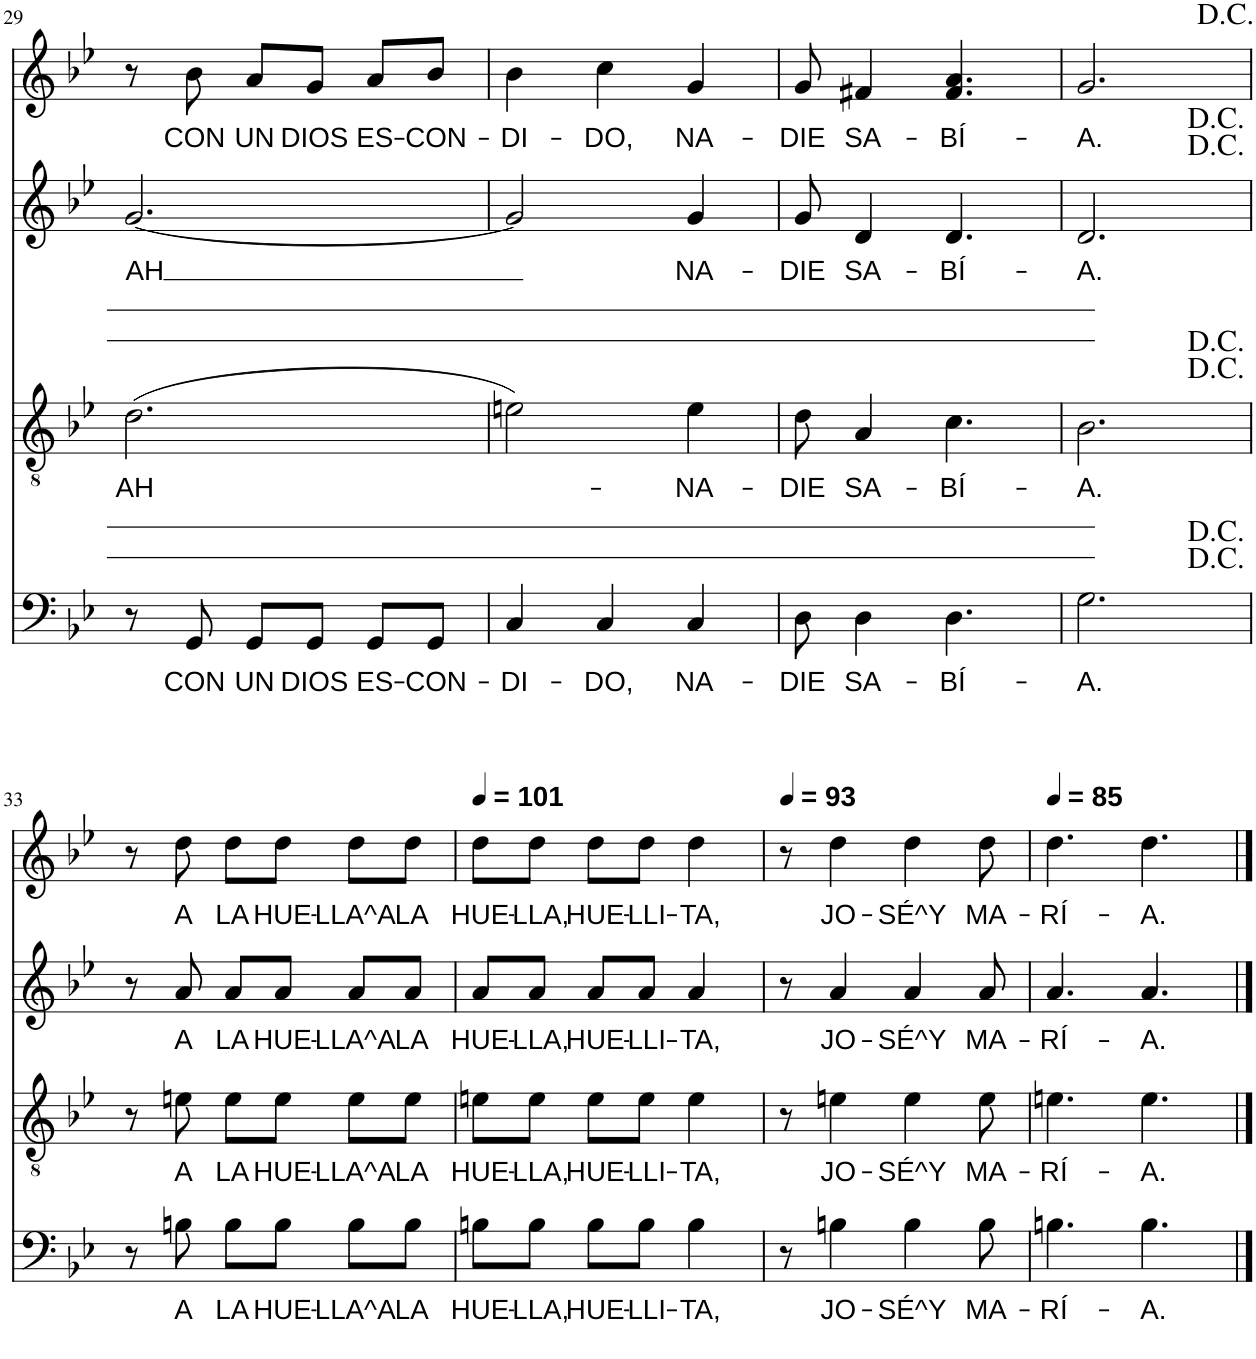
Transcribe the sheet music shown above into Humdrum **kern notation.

**kern	**text	**kern	**text	**kern	**text	**kern	**text
*part4	*part4	*part3	*part3	*part2	*part2	*part1	*part1
*staff4	*staff4	*staff3	*staff3	*staff2	*staff2	*staff1	*staff1
*I"B	*	*I"T	*	*I"C	*	*I"S	*
!!LO:PB:g=z
*clefF4	*	*clefGv2	*	*clefG2	*	*clefG2	*
*k[b-e-]	*	*k[b-e-]	*	*k[b-e-]	*	*k[b-e-]	*
*B-:	*	*B-:	*	*B-:	*	*B-:	*
*M3/4	*	*M3/4	*	*M3/4	*	*M3/4	*
=29	=29	=29	=29	=29	=29	=29	=29
!	!	!	!LO:LY:b	!	!LO:LY:b	!	!
8r	.	(2.d\	AH	[2.g/	AH	8r	.
!	!LO:LY:b	!	!	!	!	!	!LO:LY:b
8GG/	CON	.	.	.	.	8b-\	CON
!	!LO:LY:b	!	!	!	!	!	!LO:LY:b
8GG/L	UN	.	.	.	.	8a/L	UN
!	!LO:LY:b	!	!	!	!	!	!LO:LY:b
8GG/J	DIOS	.	.	.	.	8g/J	DIOS
!	!LO:LY:b	!	!	!	!	!	!LO:LY:b
8GG/L	ES-	.	.	.	.	8a/L	ES-
!	!LO:LY:b	!	!	!	!	!	!LO:LY:b
8GG/J	-CON-	.	.	.	.	8b-/J	-CON-
=30	=30	=30	=30	=30	=30	=30	=30
!	!LO:LY:b	!	!	!	!	!	!LO:LY:b
4C/	-DI-	2en\)	.	2g/]	.	4b-\	-DI-
!	!LO:LY:b	!	!	!	!	!	!LO:LY:b
4C/	-DO,	.	.	.	.	4cc\	-DO,
!	!LO:LY:b	!	!LO:LY:b	!	!LO:LY:b	!	!LO:LY:b
4C/	NA-	4e\	-NA-	4g/	NA-	4g/	NA-
=31	=31	=31	=31	=31	=31	=31	=31
!	!LO:LY:b	!	!LO:LY:b	!	!LO:LY:b	!	!LO:LY:b
8D\	-DIE	8d\	-DIE	8g/	-DIE	8g/	-DIE
!	!LO:LY:b	!	!LO:LY:b	!	!LO:LY:b	!	!LO:LY:b
4D\	SA-	4A/	SA-	4d/	SA-	4f#X/	SA-
!	!LO:LY:b	!	!LO:LY:b	!	!LO:LY:b	!	!LO:LY:b
4.D\	-BÍ-	4.c\	-BÍ-	4.d/	-BÍ-	4.f#/ 4.a/	-BÍ-
=32	=32	=32	=32	=32	=32	=32	=32
!	!LO:LY:b	!	!LO:LY:b	!	!LO:LY:b	!	!LO:LY:b
2.G\	-A.	2.B-\	-A.	2.d/	-A.	2.g/	-A.
!!LO:LB:g=z
=33	=33	=33	=33	=33	=33	=33	=33
8r	.	8r	.	8r	.	8r	.
!	!LO:LY:b	!	!LO:LY:b	!	!LO:LY:b	!	!LO:LY:b
8Bn\	A	8en\	A	8a/	A	8dd\	A
!	!LO:LY:b	!	!LO:LY:b	!	!LO:LY:b	!	!LO:LY:b
8B\L	LA	8e\L	LA	8a/L	LA	8dd\L	LA
!	!LO:LY:b	!	!LO:LY:b	!	!LO:LY:b	!	!LO:LY:b
8B\J	HUE-	8e\J	HUE-	8a/J	HUE-	8dd\J	HUE-
!	!LO:LY:b	!	!LO:LY:b	!	!LO:LY:b	!	!LO:LY:b
8B\L	-LLA^A	8e\L	-LLA^A	8a/L	-LLA^A	8dd\L	-LLA^A
!	!LO:LY:b	!	!LO:LY:b	!	!LO:LY:b	!	!LO:LY:b
8B\J	LA	8e\J	LA	8a/J	LA	8dd\J	LA
=34	=34	=34	=34	=34	=34	=34	=34
*	*	*	*	*	*	*MM101	*
!	!LO:LY:b	!	!LO:LY:b	!	!LO:LY:b	!	!LO:LY:b
8Bn\L	HUE-	8en\L	HUE-	8a/L	HUE-	8dd\L	HUE-
!	!LO:LY:b	!	!LO:LY:b	!	!LO:LY:b	!	!LO:LY:b
8B\J	-LLA,	8e\J	-LLA,	8a/J	-LLA,	8dd\J	-LLA,
!	!LO:LY:b	!	!LO:LY:b	!	!LO:LY:b	!	!LO:LY:b
8B\L	HUE-	8e\L	HUE-	8a/L	HUE-	8dd\L	HUE-
!	!LO:LY:b	!	!LO:LY:b	!	!LO:LY:b	!	!LO:LY:b
8B\J	-LLI-	8e\J	-LLI-	8a/J	-LLI-	8dd\J	-LLI-
!	!LO:LY:b	!	!LO:LY:b	!	!LO:LY:b	!	!LO:LY:b
4B\	-TA,	4e\	-TA,	4a/	-TA,	4dd\	-TA,
=35	=35	=35	=35	=35	=35	=35	=35
*	*	*	*	*	*	*MM93	*
8r	.	8r	.	8r	.	8r	.
!	!LO:LY:b	!	!LO:LY:b	!	!LO:LY:b	!	!LO:LY:b
4Bn\	JO-	4en\	JO-	4a/	JO-	4dd\	JO-
!	!LO:LY:b	!	!LO:LY:b	!	!LO:LY:b	!	!LO:LY:b
4B\	-SÉ^Y	4e\	-SÉ^Y	4a/	-SÉ^Y	4dd\	-SÉ^Y
!	!LO:LY:b	!	!LO:LY:b	!	!LO:LY:b	!	!LO:LY:b
8B\	MA-	8e\	MA-	8a/	MA-	8dd\	MA-
=36	=36	=36	=36	=36	=36	=36	=36
*	*	*	*	*	*	*MM85	*
!	!LO:LY:b	!	!LO:LY:b	!	!LO:LY:b	!	!LO:LY:b
4.Bn\	-RÍ-	4.en\	-RÍ-	4.a/	-RÍ-	4.dd\	-RÍ-
!	!LO:LY:b	!	!LO:LY:b	!	!LO:LY:b	!	!LO:LY:b
4.B\	-A.	4.e\	-A.	4.a/	-A.	4.dd\	-A.
==	==	==	==	==	==	==	==
*-	*-	*-	*-	*-	*-	*-	*-
